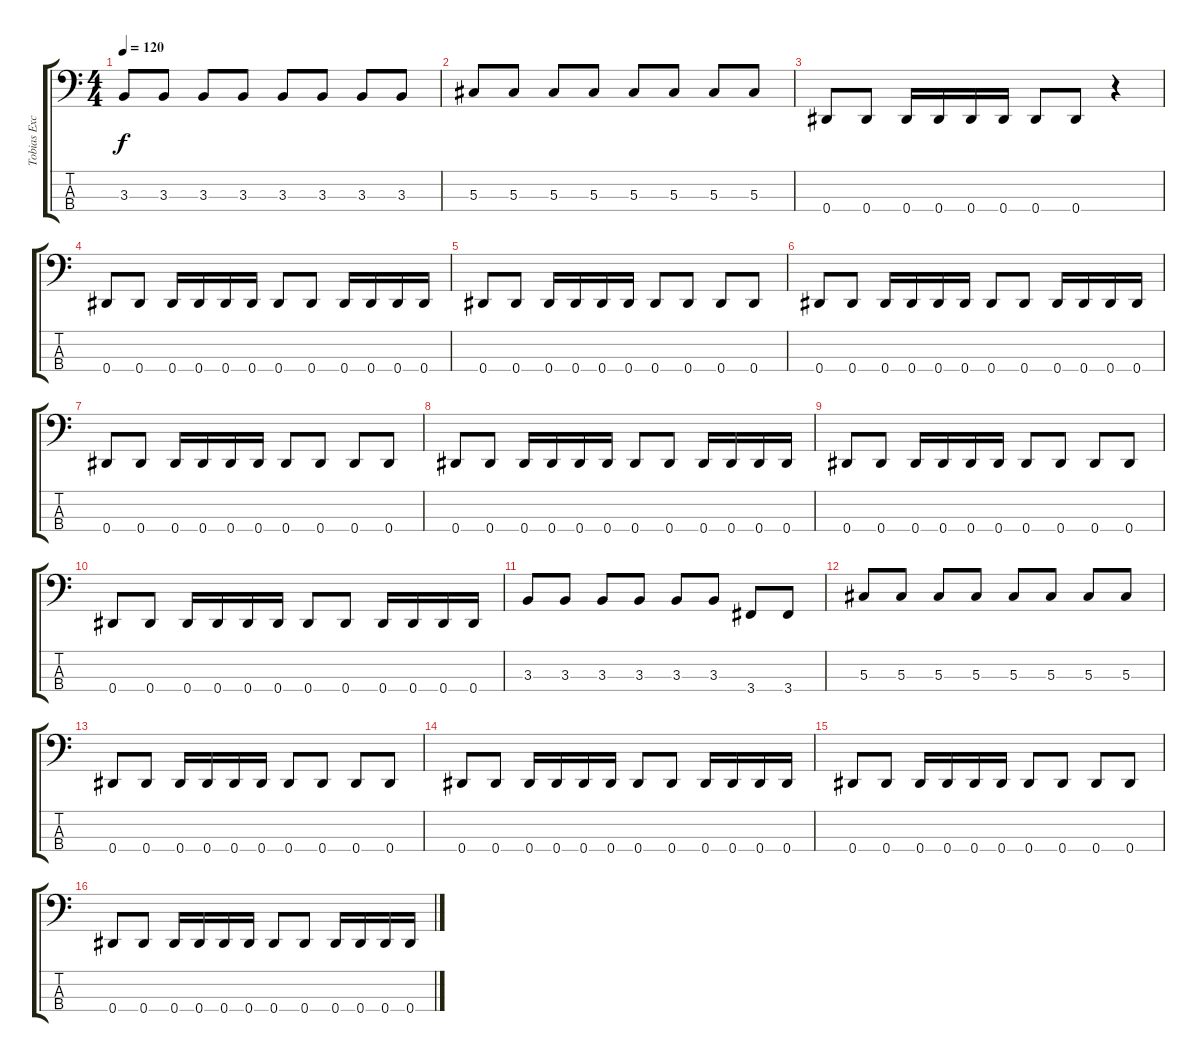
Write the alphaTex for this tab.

\track ("Tobias Excel" "Tobias Exc") {instrument electricbassfinger}
\staff {score tabs}
\tuning (Gb2 Db2 Ab1 Eb1) {hide}
\ts (4 4)
\tempo 120
\clef f4
\ks c
3.3.8{dy f} 3.3.8 3.3.8 3.3.8 3.3.8 3.3.8 3.3.8 3.3.8 |
5.3.8 5.3.8 5.3.8 5.3.8 5.3.8 5.3.8 5.3.8 5.3.8 |
0.4.8 0.4.8 0.4.16 0.4.16 0.4.16 0.4.16 0.4.8 0.4.8 r.4 |
0.4.8 0.4.8 0.4.16 0.4.16 0.4.16 0.4.16 0.4.8 0.4.8 0.4.16 0.4.16 0.4.16 0.4.16 |
0.4.8 0.4.8 0.4.16 0.4.16 0.4.16 0.4.16 0.4.8 0.4.8 0.4.8 0.4.8 |
0.4.8 0.4.8 0.4.16 0.4.16 0.4.16 0.4.16 0.4.8 0.4.8 0.4.16 0.4.16 0.4.16 0.4.16 |
0.4.8 0.4.8 0.4.16 0.4.16 0.4.16 0.4.16 0.4.8 0.4.8 0.4.8 0.4.8 |
0.4.8 0.4.8 0.4.16 0.4.16 0.4.16 0.4.16 0.4.8 0.4.8 0.4.16 0.4.16 0.4.16 0.4.16 |
0.4.8 0.4.8 0.4.16 0.4.16 0.4.16 0.4.16 0.4.8 0.4.8 0.4.8 0.4.8 |
0.4.8 0.4.8 0.4.16 0.4.16 0.4.16 0.4.16 0.4.8 0.4.8 0.4.16 0.4.16 0.4.16 0.4.16 |
3.3.8 3.3.8 3.3.8 3.3.8 3.3.8 3.3.8 3.4.8 3.4.8 |
5.3.8 5.3.8 5.3.8 5.3.8 5.3.8 5.3.8 5.3.8 5.3.8 |
0.4.8 0.4.8 0.4.16 0.4.16 0.4.16 0.4.16 0.4.8 0.4.8 0.4.8 0.4.8 |
0.4.8 0.4.8 0.4.16 0.4.16 0.4.16 0.4.16 0.4.8 0.4.8 0.4.16 0.4.16 0.4.16 0.4.16 |
0.4.8 0.4.8 0.4.16 0.4.16 0.4.16 0.4.16 0.4.8 0.4.8 0.4.8 0.4.8 |
0.4.8 0.4.8 0.4.16 0.4.16 0.4.16 0.4.16 0.4.8 0.4.8 0.4.16 0.4.16 0.4.16 0.4.16
